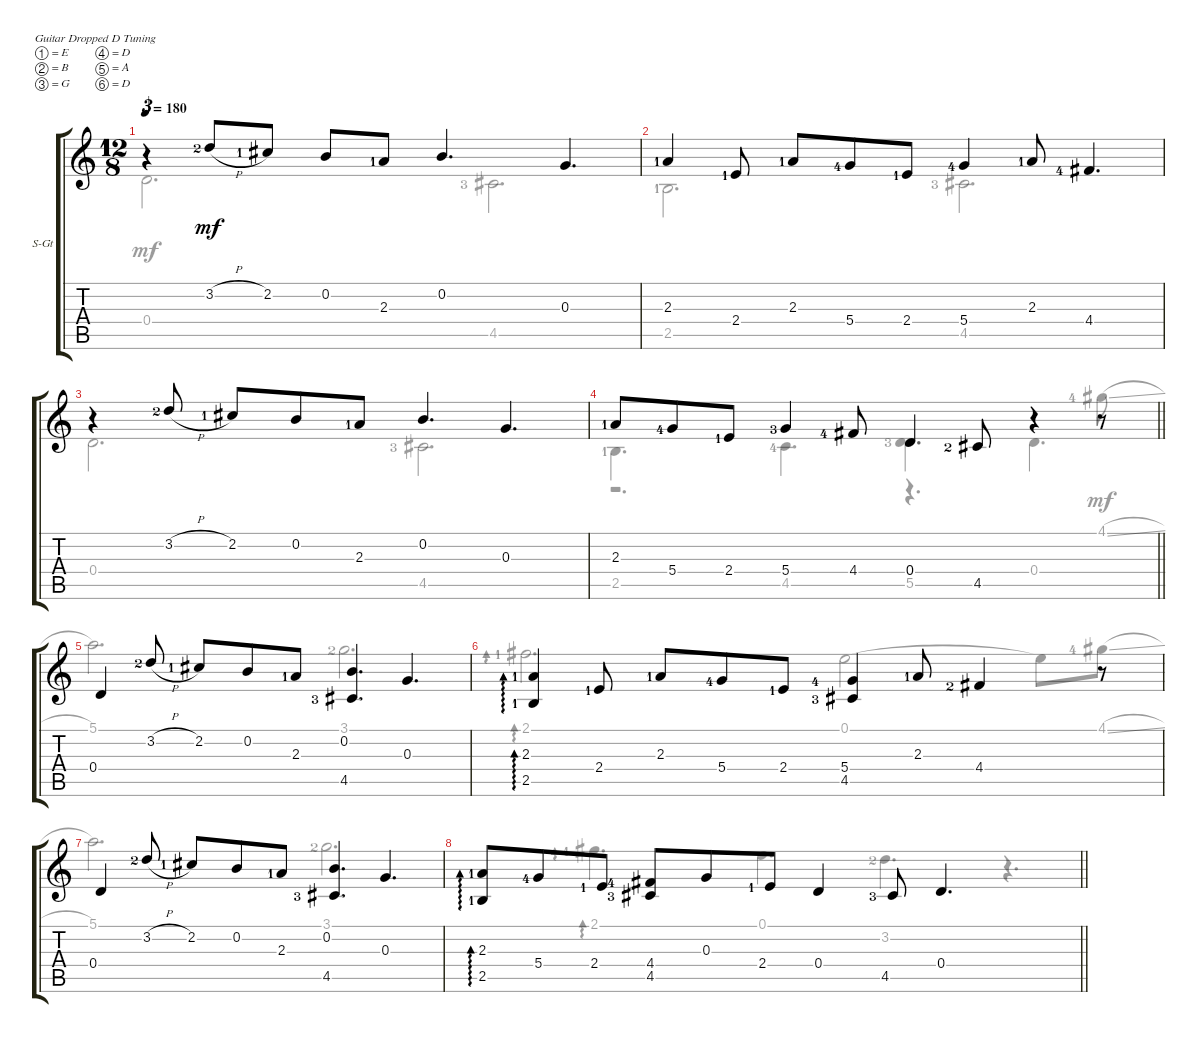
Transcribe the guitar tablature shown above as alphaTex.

\defaultSystemsLayout 4
\bracketExtendMode groupsimilarinstruments
\firstSystemTrackNameOrientation horizontal
\otherSystemsTrackNameOrientation horizontal
\track ("Steel Guitar" "S-Gt") {instrument acousticguitarsteel}
\staff {score tabs}
\tuning (E4 B3 G3 D3 A2 D2)
\voice
\ts (12 8)
\tempo 180
\clef g2
\ks c
r.4{tu (3 2) dy mf instrument acousticguitarsteel} 3.2{h lf 3}.8 2.2{lf 2}.8 0.2.8 2.3{lf 2}.8 0.2.4{d} 0.3.4{d} |
2.3{lf 2}.4 2.4{lf 2}.8 2.3{lf 2}.8 5.4{lf 5}.8 2.4{lf 2}.8 5.4{lf 5}.4 2.3{lf 2}.8 4.4{lf 5}.4{d} |
r.4 3.2{h lf 3}.8 2.2{lf 2}.8 0.2.8 2.3{lf 2}.8 0.2.4{d} 0.3.4{d} |
\barLineRight lightlight
2.3{lf 2}.8 5.4{lf 5}.8 2.4{lf 2}.8 5.4{lf 4}.4 4.4{lf 5}.8 0.4.4 4.5{lf 3}.8 r.4 r.8 |
0.4.4 3.2{h lf 3}.8 2.2{lf 2}.8 0.2.8 2.3{lf 2}.8 (0.2 4.5{lf 4}).4{d} 0.3.4{d} |
(2.5{lf 2} 2.3{lf 2}).4{ad 0} 2.4{lf 2}.8 2.3{lf 2}.8 5.4{lf 5}.8 2.4{lf 2}.8 (5.4{lf 5} 4.5{lf 4}).4 2.3{lf 2}.8 4.4{lf 3}.4 r.8 |
0.4.4 3.2{h lf 3}.8 2.2{lf 2}.8 0.2.8 2.3{lf 2}.8 (4.5{lf 4} 0.2).4{d} 0.3.4{d} |
\barLineRight lightlight
(2.3{lf 2} 2.5{lf 2}).8{ad 0} 5.4{lf 5}.8 2.4{lf 2}.8 (4.5{lf 4} 4.4{lf 5}).8 0.3.8 2.4{lf 2}.8 0.4.4 4.5{lf 4}.8 0.4.4{d}
\voice
\clef g2
\ottava regular
\simile none
\ks c
0.4.2{d dy mf} 4.5{lf 4}.2{d} |
2.5{lf 2}.2{d} 4.5{lf 4}.2{d} |
0.4.2{d} 4.5{lf 4}.2{d} |
\barLineRight lightlight
2.5{lf 2}.4{d} 4.5{lf 5}.4{d} (0.4 5.5{lf 4}).4{d} 0.4.4{d} |
|
|
|
\barLineRight lightlight
\voice
\clef g2
\ottava regular
\simile none
\ks c
|
|
|
\barLineRight lightlight
r.2{d} r.4{d} r.4 4.1{sl lf 5}.8 |
5.1.2{d} 3.1{lf 3}.2{d} |
2.1{lf 2}.2{d ad 0} 0.1.2 0.1{t}.8 4.1{sl lf 5}.8 |
5.1.2{d} 3.1{lf 3}.2{d} |
\barLineRight lightlight
2.1{lf 2}.4{d ad 0} 0.1.4{d} 3.2{lf 3}.4{d} r.4{d}
